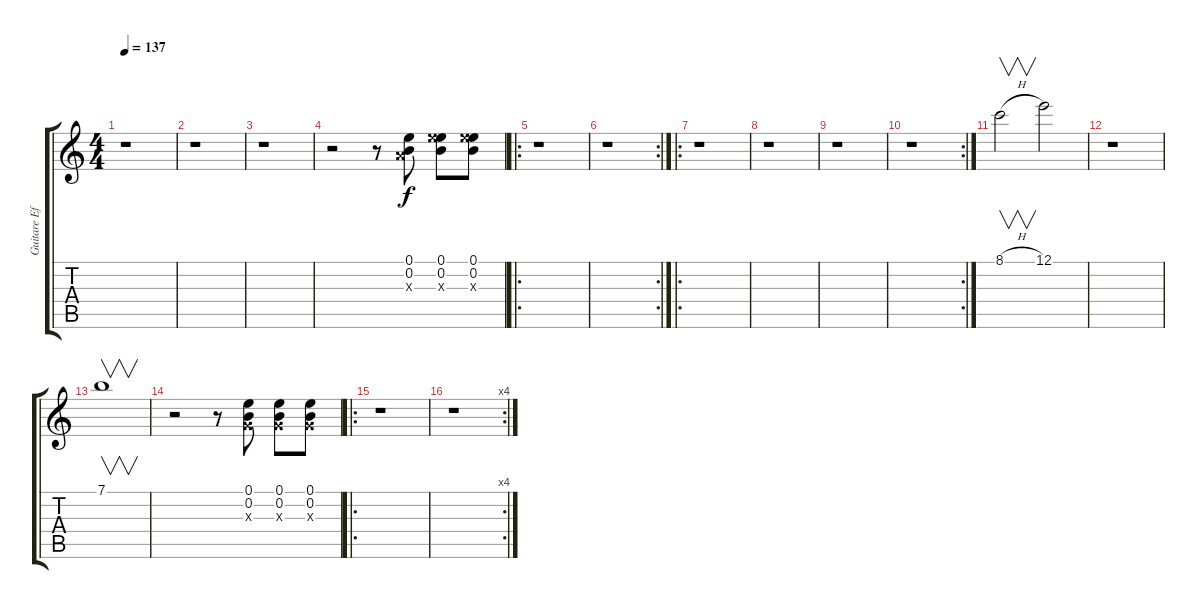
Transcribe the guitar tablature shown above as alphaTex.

\track ("Guitare Effets" "Guitare Ef") {instrument distortionguitar}
\staff {score tabs}
\tuning (E4 B3 G3 D3 A2 E2) {hide}
\ts (4 4)
\tempo 137
\clef g2
\ks c
r.1{dy f instrument distortionguitar} |
r.1 |
r.1 |
r.2 r.8 (0.1 0.2 2.3{x}).8{volume 16} (0.1 0.2 9.3{x}).8 (0.1 0.2 9.3{x}).8 |
\ro
r.1 |
\rc 2
r.1 |
\ro
r.1 |
r.1 |
r.1 |
\rc 2
r.1 |
8.1{h}.2{v} 12.1.2 |
r.1 |
7.1.1{v} |
r.2 r.8 (0.1 0.2 0.3{x}).8 (0.1 0.2 0.3{x}).8 (0.1 0.2 0.3{x}).8 |
\ro
r.1 |
\rc 4
r.1
